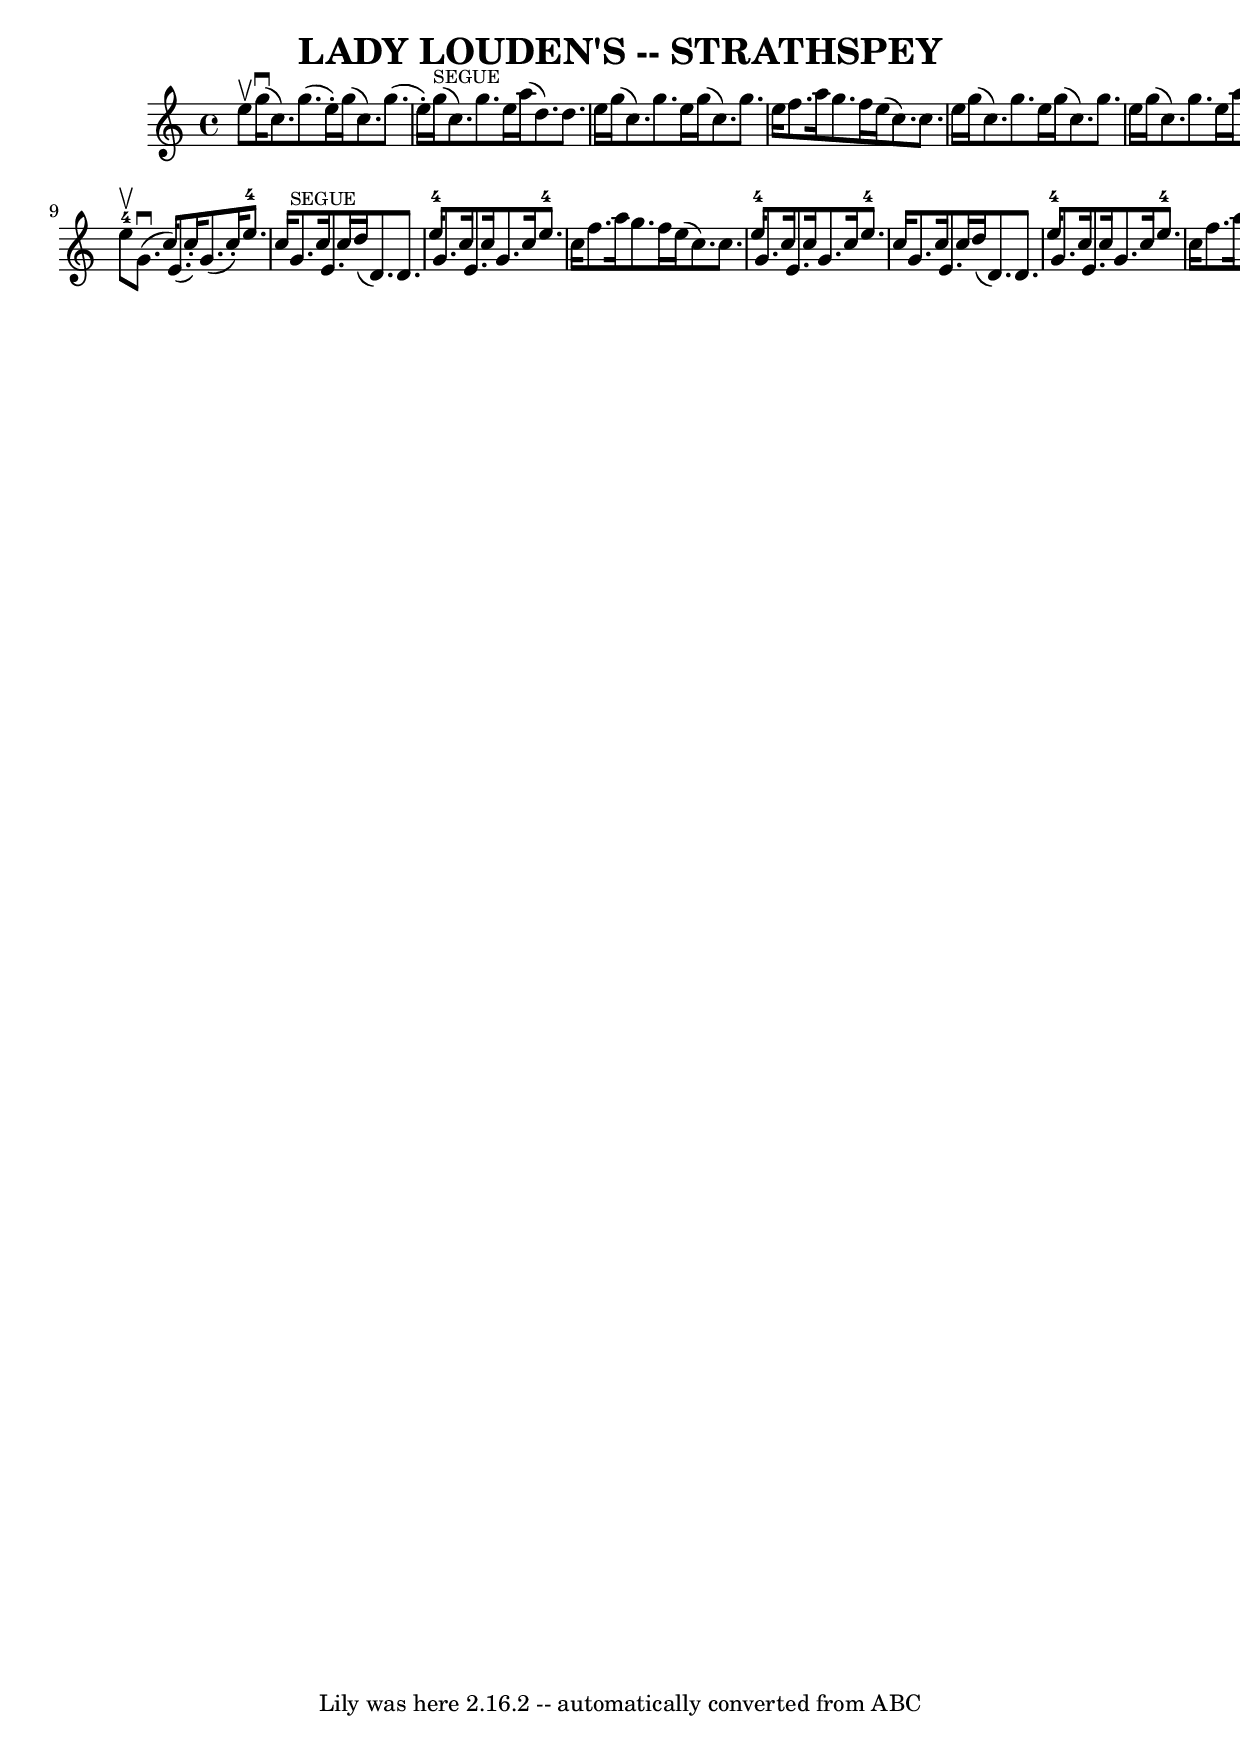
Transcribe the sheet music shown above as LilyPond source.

\version "2.7.40"
\include "Mammoth.ily"
\header {
	%% book = "Ryan's Mammoth Collection of Fiddle Tunes"
	crossRefNumber = "1"
	footnotes = ""
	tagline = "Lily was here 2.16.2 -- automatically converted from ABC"
	title = "LADY LOUDEN'S -- STRATHSPEY"
}
voicedefault =  {
\set Score.defaultBarType = "empty"

 \override Staff.TimeSignature #'style = #'C
 \time 4/4 \key c \major e''8^\upbow       |
 g''16 (^\downbow   
c''8.) g''8. (e''16 -.) g''16 (c''8.) g''8. (e''16 -.) 
  |
 g''16^\segue(c''8.) g''8. e''16 a''16 (d''8.  
-) d''8. e''16        |
 g''16 (c''8.) g''8. e''16    
g''16 (c''8.) g''8. e''16    |
 f''8. a''16 g''8.    
f''16 e''16 (c''8.) c''8. e''16    |
     |
 g''16 
(c''8.) g''8. e''16 g''16 (c''8.) g''8. e''16    
|
 g''16 (c''8.) g''8. e''16 a''16 (d''8.) d''8.  
 e''16        |
 g''16 (c''8.) g''8. e''16 g''16 (
c''8.) g''8. e''16    |
 f''8. a''16 g''8. f''16    
e''16 (c''8.) c''8    \bar "|." e''8-4^\upbow       |
   
 g'8. (^\downbow c''16) e'8. (c''16 -.) g'8. (c''16 -.)   
e''8.-4 c''16    |
 g'8.^\segue c''16 e'8. c''16    
d''16 (d'8.) d'8. e''16-4       |
 g'8. c''16 e'8.  
 c''16 g'8. c''16 e''8.-4 c''16    |
 f''8. a''16    
g''8. f''16 e''16 (c''8.) c''8. e''16-4   |
     
|
 g'8. c''16 e'8. c''16 g'8. c''16 e''8.-4   
c''16    |
 g'8. c''16 e'8. c''16 d''16 (d'8.) d'8. 
 e''16-4       |
 g'8. c''16 e'8. c''16 g'8. c''16  
 e''8.-4 c''16    |
 f''8. a''16 g''8. f''16 e''16 (
 c''8.) c''8    \bar "|."   
}

\score{
    <<

	\context Staff="default"
	{
	    \voicedefault 
	}

    >>
	\layout {
	}
	\midi {}
}
